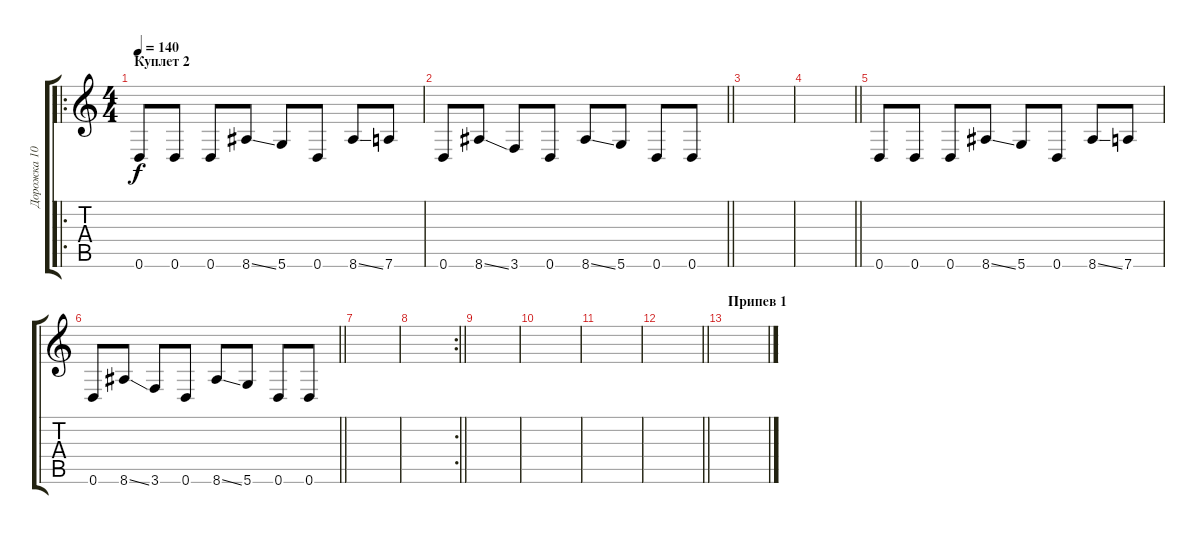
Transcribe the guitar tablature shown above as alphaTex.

\track ("Дорожка 10" "Дорожка 10") {instrument acousticguitarsteel}
\staff {score tabs}
\tuning (E4 B3 G3 D3 A2 D2) {hide}
\ro
\ts (4 4)
\section ("" "Куплет 2")
\tempo 140
\clef g2
\ks c
0.6.8{dy f} 0.6.8 0.6.8 8.6{ss}.8 5.6.8 0.6.8 8.6{ss}.8 7.6.8 |
\barLineRight lightlight
0.6.8 8.6{ss}.8 3.6.8 0.6.8 8.6{ss}.8 5.6.8 0.6.8 0.6.8 |
|
\barLineRight lightlight
|
0.6.8 0.6.8 0.6.8 8.6{ss}.8 5.6.8 0.6.8 8.6{ss}.8 7.6.8 |
\barLineRight lightlight
0.6.8 8.6{ss}.8 3.6.8 0.6.8 8.6{ss}.8 5.6.8 0.6.8 0.6.8 |
|
\rc 2
\barLineRight lightlight
|
|
|
|
\barLineRight lightlight
|
\section ("" "Припев 1")
